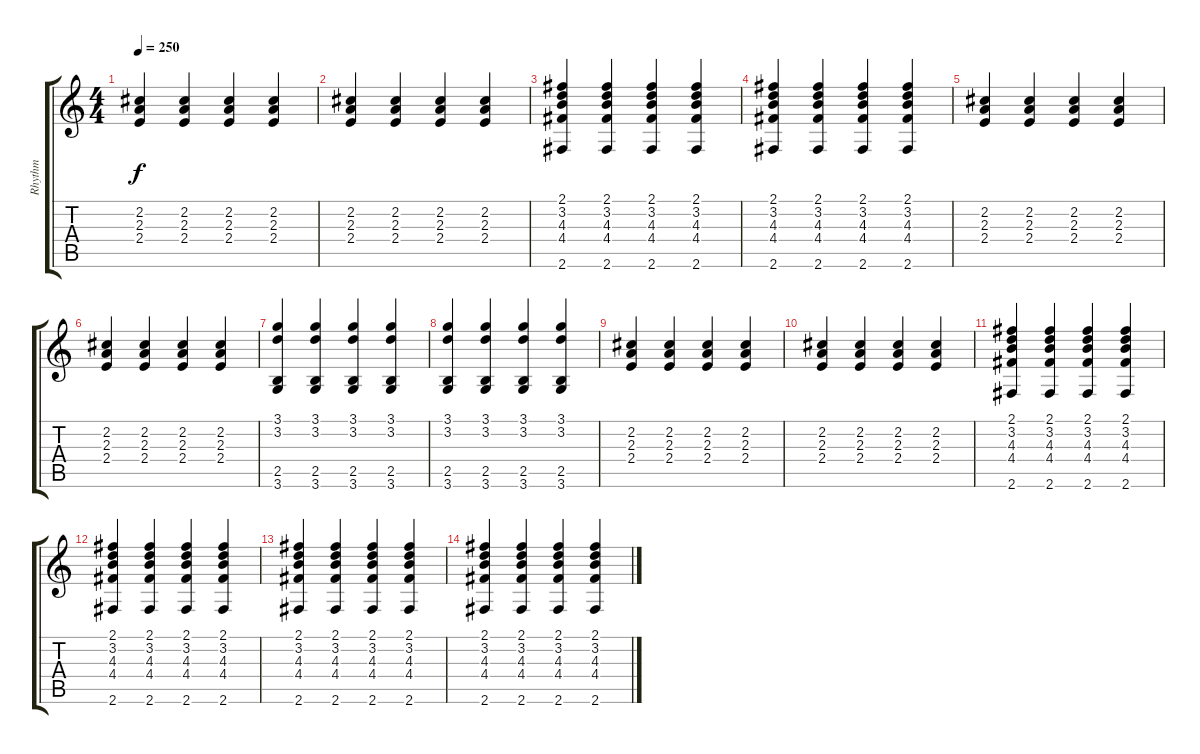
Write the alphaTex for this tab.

\track ("Rhythm" "Rhythm") {instrument acousticguitarsteel}
\staff {score tabs}
\tuning (E4 B3 G3 D3 A2 E2) {hide}
\ts (4 4)
\tempo 250
\clef g2
\ks c
(2.2 2.3 2.4).4{dy f} (2.2 2.3 2.4).4 (2.2 2.3 2.4).4 (2.2 2.3 2.4).4 |
(2.2 2.3 2.4).4 (2.2 2.3 2.4).4 (2.2 2.3 2.4).4 (2.2 2.3 2.4).4 |
(2.1 3.2 4.3 4.4 2.6).4 (2.1 3.2 4.3 4.4 2.6).4 (2.1 3.2 4.3 4.4 2.6).4 (2.1 3.2 4.3 4.4 2.6).4 |
(2.1 3.2 4.3 4.4 2.6).4 (2.1 3.2 4.3 4.4 2.6).4 (2.1 3.2 4.3 4.4 2.6).4 (2.1 3.2 4.3 4.4 2.6).4 |
(2.2 2.3 2.4).4 (2.2 2.3 2.4).4 (2.2 2.3 2.4).4 (2.2 2.3 2.4).4 |
(2.2 2.3 2.4).4 (2.2 2.3 2.4).4 (2.2 2.3 2.4).4 (2.2 2.3 2.4).4 |
(3.1 3.2 2.5 3.6).4 (3.1 3.2 2.5 3.6).4 (3.1 3.2 2.5 3.6).4 (3.1 3.2 2.5 3.6).4 |
(3.1 3.2 2.5 3.6).4 (3.1 3.2 2.5 3.6).4 (3.1 3.2 2.5 3.6).4 (3.1 3.2 2.5 3.6).4 |
(2.2 2.3 2.4).4 (2.2 2.3 2.4).4 (2.2 2.3 2.4).4 (2.2 2.3 2.4).4 |
(2.2 2.3 2.4).4 (2.2 2.3 2.4).4 (2.2 2.3 2.4).4 (2.2 2.3 2.4).4 |
(2.1 3.2 4.3 4.4 2.6).4 (2.1 3.2 4.3 4.4 2.6).4 (2.1 3.2 4.3 4.4 2.6).4 (2.1 3.2 4.3 4.4 2.6).4 |
(2.1 3.2 4.3 4.4 2.6).4 (2.1 3.2 4.3 4.4 2.6).4 (2.1 3.2 4.3 4.4 2.6).4 (2.1 3.2 4.3 4.4 2.6).4 |
(2.1 3.2 4.3 4.4 2.6).4 (2.1 3.2 4.3 4.4 2.6).4 (2.1 3.2 4.3 4.4 2.6).4 (2.1 3.2 4.3 4.4 2.6).4 |
(2.1 3.2 4.3 4.4 2.6).4 (2.1 3.2 4.3 4.4 2.6).4 (2.1 3.2 4.3 4.4 2.6).4 (2.1 3.2 4.3 4.4 2.6).4
